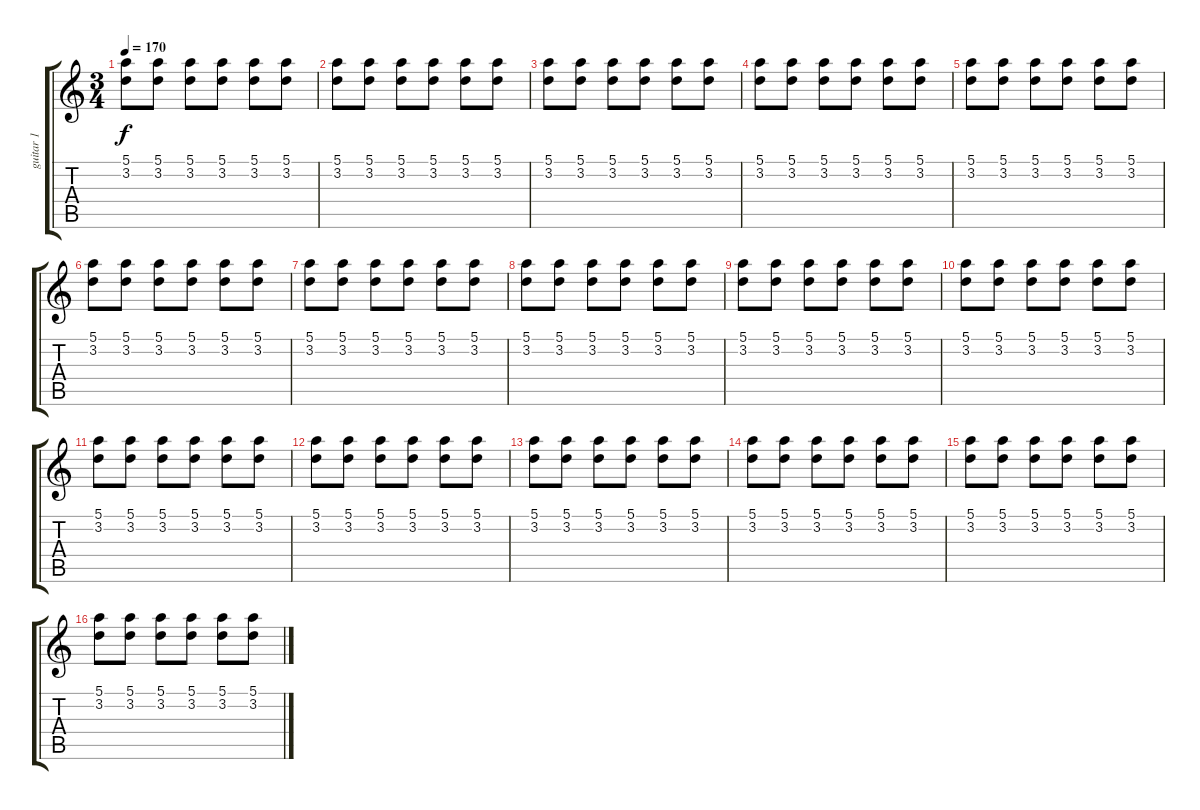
\track ("guitar 1" "guitar 1") {instrument overdrivenguitar}
\staff {score tabs}
\tuning (E4 B3 G3 D3 A2 D2) {hide}
\ts (3 4)
\tempo 170
\clef g2
\ks c
(5.1 3.2).8{dy f} (5.1 3.2).8 (5.1 3.2).8 (5.1 3.2).8 (5.1 3.2).8 (5.1 3.2).8 |
(5.1 3.2).8 (5.1 3.2).8 (5.1 3.2).8 (5.1 3.2).8 (5.1 3.2).8 (5.1 3.2).8 |
(5.1 3.2).8 (5.1 3.2).8 (5.1 3.2).8 (5.1 3.2).8 (5.1 3.2).8 (5.1 3.2).8 |
(5.1 3.2).8 (5.1 3.2).8 (5.1 3.2).8 (5.1 3.2).8 (5.1 3.2).8 (5.1 3.2).8 |
(5.1 3.2).8 (5.1 3.2).8 (5.1 3.2).8 (5.1 3.2).8 (5.1 3.2).8 (5.1 3.2).8 |
(5.1 3.2).8 (5.1 3.2).8 (5.1 3.2).8 (5.1 3.2).8 (5.1 3.2).8 (5.1 3.2).8 |
(5.1 3.2).8 (5.1 3.2).8 (5.1 3.2).8 (5.1 3.2).8 (5.1 3.2).8 (5.1 3.2).8 |
(5.1 3.2).8 (5.1 3.2).8 (5.1 3.2).8 (5.1 3.2).8 (5.1 3.2).8 (5.1 3.2).8 |
(5.1 3.2).8 (5.1 3.2).8 (5.1 3.2).8 (5.1 3.2).8 (5.1 3.2).8 (5.1 3.2).8 |
(5.1 3.2).8 (5.1 3.2).8 (5.1 3.2).8 (5.1 3.2).8 (5.1 3.2).8 (5.1 3.2).8 |
(5.1 3.2).8 (5.1 3.2).8 (5.1 3.2).8 (5.1 3.2).8 (5.1 3.2).8 (5.1 3.2).8 |
(5.1 3.2).8 (5.1 3.2).8 (5.1 3.2).8 (5.1 3.2).8 (5.1 3.2).8 (5.1 3.2).8 |
(5.1 3.2).8 (5.1 3.2).8 (5.1 3.2).8 (5.1 3.2).8 (5.1 3.2).8 (5.1 3.2).8 |
(5.1 3.2).8 (5.1 3.2).8 (5.1 3.2).8 (5.1 3.2).8 (5.1 3.2).8 (5.1 3.2).8 |
(5.1 3.2).8 (5.1 3.2).8 (5.1 3.2).8 (5.1 3.2).8 (5.1 3.2).8 (5.1 3.2).8 |
(5.1 3.2).8 (5.1 3.2).8 (5.1 3.2).8 (5.1 3.2).8 (5.1 3.2).8 (5.1 3.2).8
